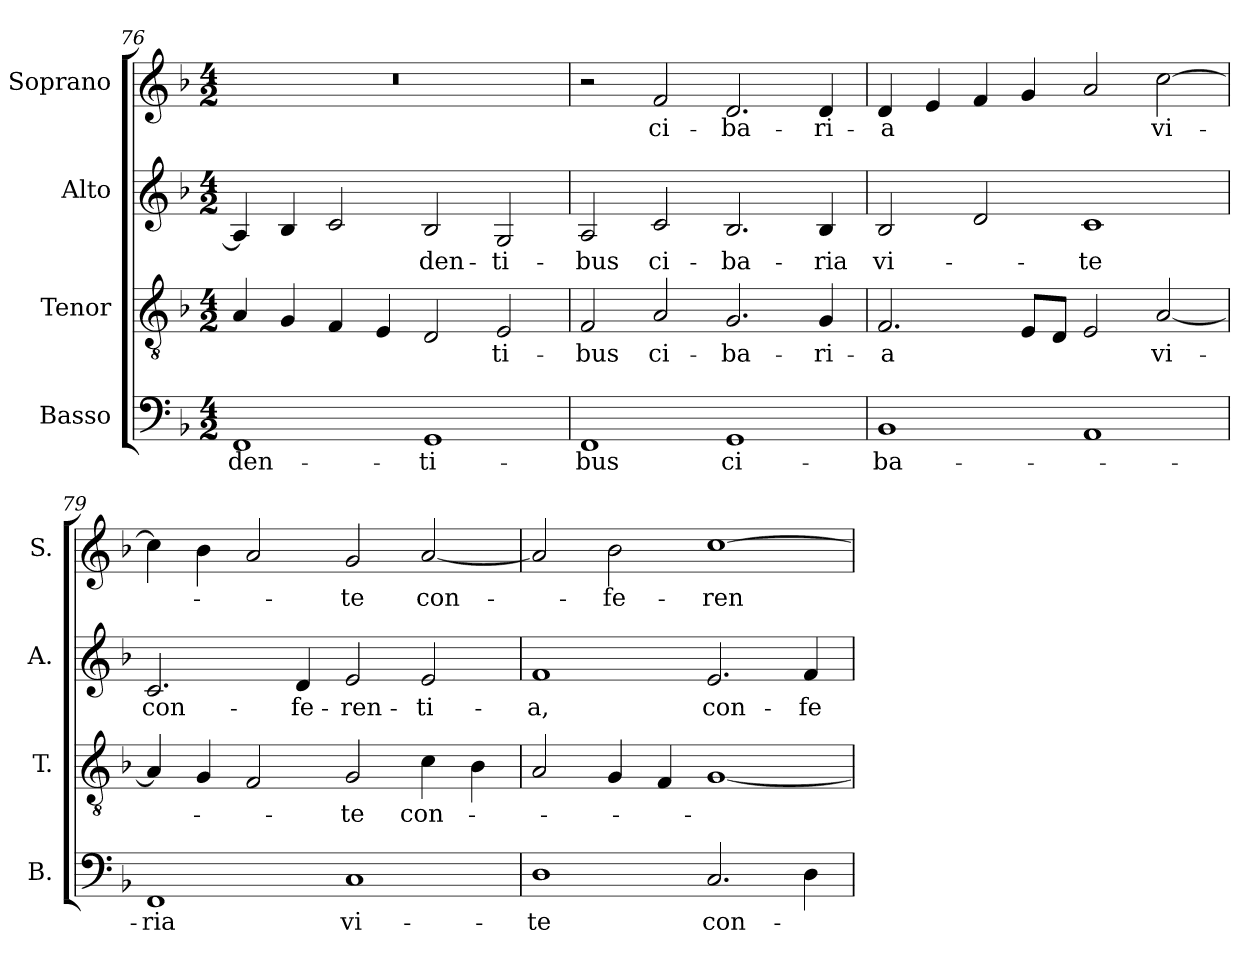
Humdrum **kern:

**kern	**text	**kern	**text	**kern	**text	**kern	**text
*part4	*part4	*part3	*part3	*part2	*part2	*part1	*part1
*staff4	*staff4	*staff3	*staff3	*staff2	*staff2	*staff1	*staff1
*I"Basso	*	*I"Tenor	*	*I"Alto	*	*I"Soprano	*
*I'B.	*	*I'T.	*	*I'A.	*	*I'S.	*
!!LO:LB:g=z
*clefF4	*	*clefGv2	*	*clefG2	*	*clefG2	*
*	*	*ITrd7c12	*	*	*	*	*
*k[b-]	*	*k[b-]	*	*k[b-]	*	*k[b-]	*
*F:	*	*F:	*	*F:	*	*F:	*
*M4/2	*	*M4/2	*	*M4/2	*	*M4/2	*
=76	=76	=76	=76	=76	=76	=76	=76
!	!LO:LY:b:color=#000000	!	!	!	!	!LO:N:vis=1	!
1FFi	-den-	4AAi/	.	4Ai/]	.	0r	.
.	.	4GGi/	.	4B-i/	.	.	.
.	.	4FFi/	.	2ci/	.	.	.
.	.	4EEi/	.	.	.	.	.
!	!LO:LY:b:color=#000000	!	!	!	!	!	!
!	!	!	!	!	!LO:LY:b:color=#000000	!	!
1GGi	-ti-	2DDi/	.	2B-i/	-den-	.	.
!	!	!	!LO:LY:b:color=#000000	!	!	!	!
!	!	!	!	!	!LO:LY:b:color=#000000	!	!
.	.	2EEi/	-ti-	2Gi/	-ti-	.	.
=77	=77	=77	=77	=77	=77	=77	=77
!	!LO:LY:b:color=#000000	!	!	!	!	!	!
!	!	!	!LO:LY:b:color=#000000	!	!	!	!
!	!	!	!	!	!LO:LY:b:color=#000000	!	!
1FFi	-bus	2FFi/	-bus	2Ai/	-bus	2r	.
!	!	!	!LO:LY:b:color=#000000	!	!	!	!
!	!	!	!	!	!LO:LY:b:color=#000000	!	!
!	!	!	!	!	!	!	!LO:LY:b:color=#000000
.	.	2AAi/	ci-	2ci/	ci-	2fi/	ci-
!	!LO:LY:b:color=#000000	!	!	!	!	!	!
!	!	!	!LO:LY:b:color=#000000	!	!	!	!
!	!	!	!	!	!LO:LY:b:color=#000000	!	!
!	!	!	!	!	!	!	!LO:LY:b:color=#000000
1GGi	ci-	2.GGi/	-ba-	2.B-i/	-ba-	2.di/	-ba-
!	!	!	!LO:LY:b:color=#000000	!	!	!	!
!	!	!	!	!	!LO:LY:b:color=#000000	!	!
!	!	!	!	!	!	!	!LO:LY:b:color=#000000
.	.	4GGi/	-ri-	4B-i/	-ria	4di/	-ri-
=78	=78	=78	=78	=78	=78	=78	=78
!	!LO:LY:b:color=#000000	!	!	!	!	!	!
!	!	!	!LO:LY:b:color=#000000	!	!	!	!
!	!	!	!	!	!LO:LY:b:color=#000000	!	!
!	!	!	!	!	!	!	!LO:LY:b:color=#000000
1BB-i	-ba-	2.FFi/	-a	2B-i/	vi-	4di/	-a
.	.	.	.	.	.	4ei/	.
.	.	.	.	2di/	.	4fi/	.
.	.	8EEi/L	.	.	.	4gi/	.
.	.	8DDi/J	.	.	.	.	.
!	!	!	!	!	!LO:LY:b:color=#000000	!	!
1AAi	.	2EEi/	.	1ci	-te	2ai/	.
!	!	!	!LO:LY:b:color=#000000	!	!	!	!
!	!	!	!	!	!	!	!LO:LY:b:color=#000000
.	.	[2AAi/	vi-	.	.	[2cci\	vi-
=79	=79	=79	=79	=79	=79	=79	=79
!	!LO:LY:b:color=#000000	!	!	!	!	!	!
!	!	!	!	!	!LO:LY:b:color=#000000	!	!
1FFi	-ria	4AAi/]	.	2.ci/	con-	4cci\]	.
.	.	4GGi/	.	.	.	4b-i\	.
.	.	2FFi/	.	.	.	2ai/	.
!	!	!	!	!	!LO:LY:b:color=#000000	!	!
.	.	.	.	4di/	-fe-	.	.
!	!LO:LY:b:color=#000000	!	!	!	!	!	!
!	!	!	!LO:LY:b:color=#000000	!	!	!	!
!	!	!	!	!	!LO:LY:b:color=#000000	!	!
!	!	!	!	!	!	!	!LO:LY:b:color=#000000
1Ci	vi-	2GGi/	-te	2ei/	-ren-	2gi/	-te
!	!	!	!LO:LY:b:color=#000000	!	!	!	!
!	!	!	!	!	!LO:LY:b:color=#000000	!	!
!	!	!	!	!	!	!	!LO:LY:b:color=#000000
.	.	4Ci\	con-	2ei/	-ti-	[2ai/	con-
.	.	4BB-i\	.	.	.	.	.
!!LO:PB:g=z
=80	=80	=80	=80	=80	=80	=80	=80
!	!LO:LY:b:color=#000000	!	!	!	!	!	!
!	!	!	!	!	!LO:LY:b:color=#000000	!	!
1Di	-te	2AAi/	.	1fi	-a,	2ai/]	.
!	!	!	!	!	!	!	!LO:LY:b:color=#000000
.	.	4GGi/	.	.	.	2b-i\	-fe-
.	.	4FFi/	.	.	.	.	.
!	!LO:LY:b:color=#000000	!	!	!	!	!	!
!	!	!	!	!	!LO:LY:b:color=#000000	!	!
!	!	!	!	!	!	!	!LO:LY:b:color=#000000
2.Ci/	con-	[1GGi	.	2.ei/	con-	[1cci	-ren-
!	!	!	!	!	!LO:LY:b:color=#000000	!	!
4Di\	.	.	.	4fi/	-fe-	.	.
=	=	=	=	=	=	=	=
*-	*-	*-	*-	*-	*-	*-	*-
